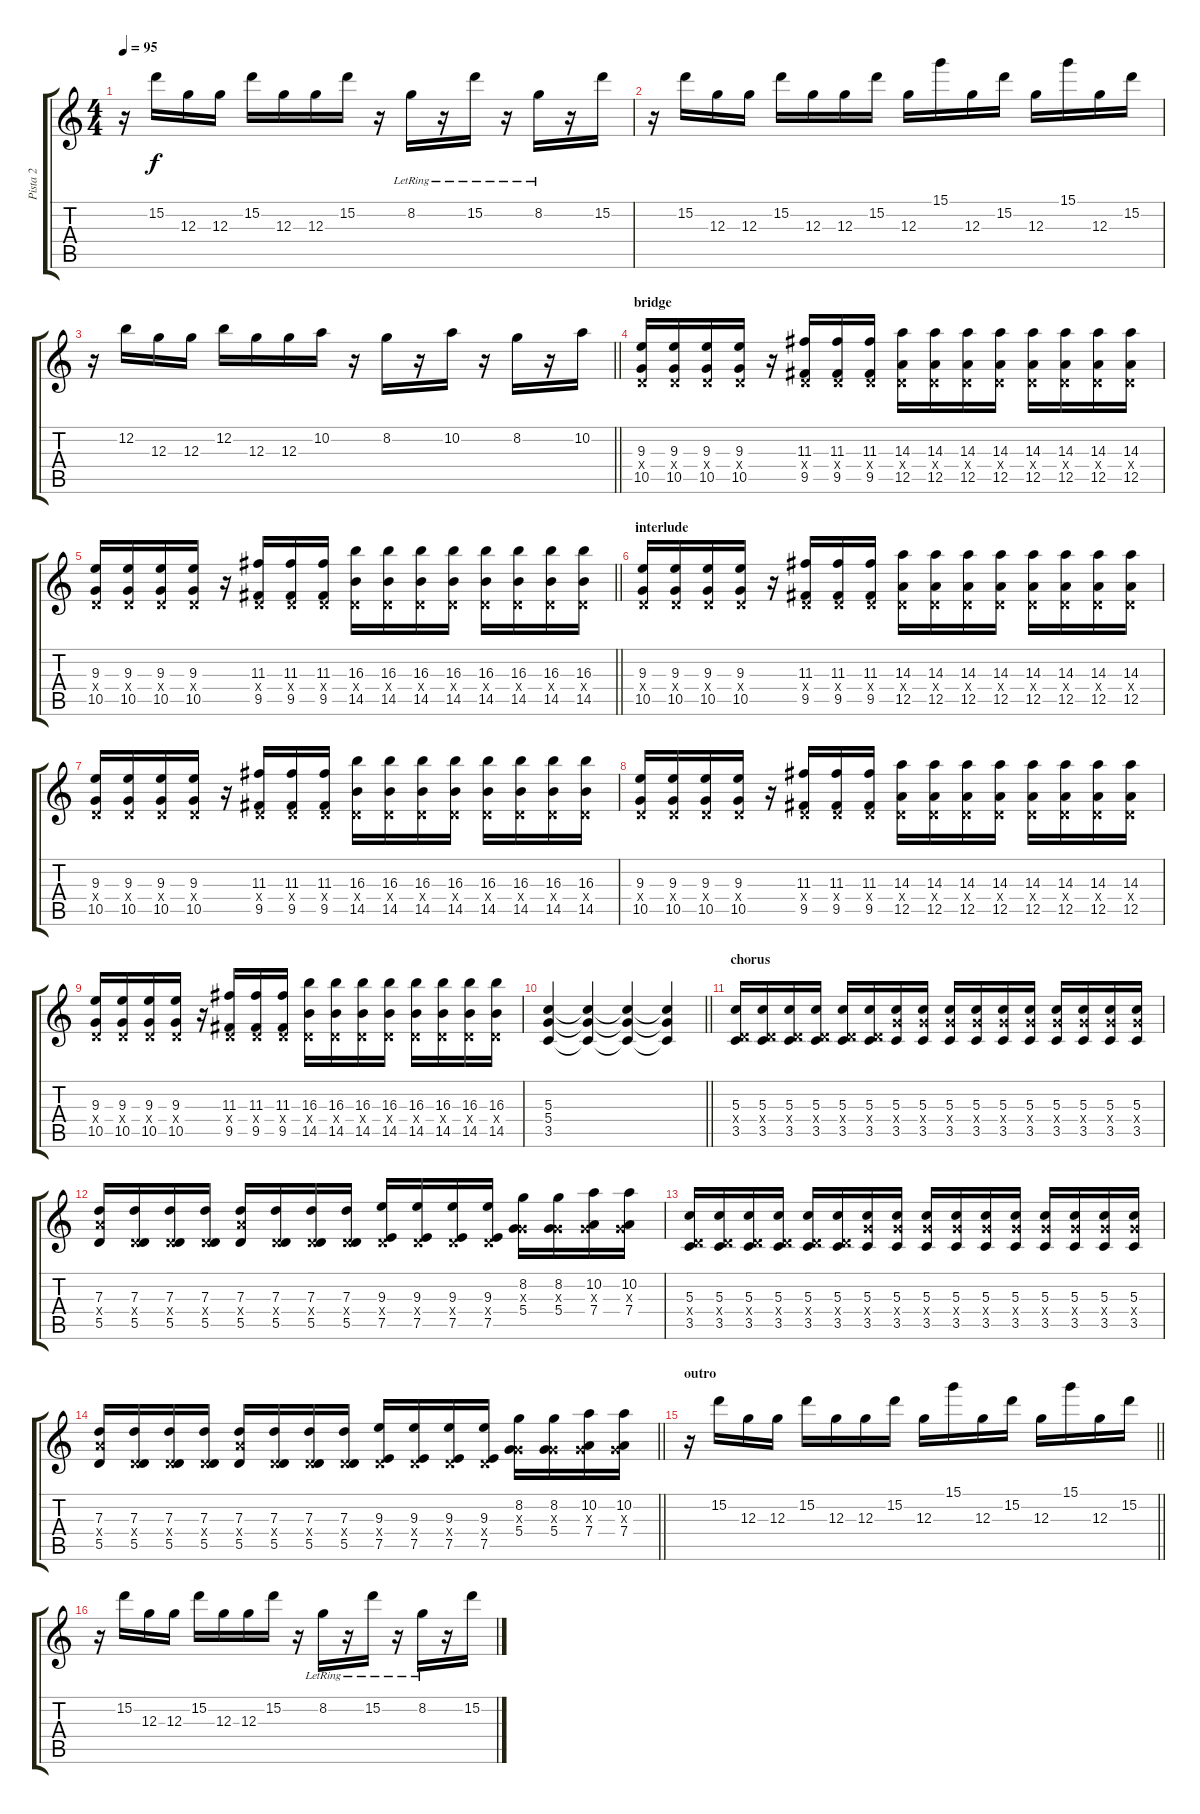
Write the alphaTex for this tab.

\track ("Pista 2" "Pista 2") {instrument overdrivenguitar}
\staff {score tabs}
\tuning (E4 B3 G3 D3 A2 E2) {hide}
\ts (4 4)
\tempo 95
\clef g2
\ks c
r.16{dy f} 15.2.16 12.3.16 12.3.16 15.2.16 12.3.16 12.3.16 15.2.16 r.16 8.2{lr}.16 r.16 15.2{lr}.16 r.16 8.2{lr}.16 r.16 15.2.16 |
r.16 15.2.16 12.3.16 12.3.16 15.2.16 12.3.16 12.3.16 15.2.16 12.3.16 15.1.16 12.3.16 15.2.16 12.3.16 15.1.16 12.3.16 15.2.16 |
\barLineRight lightlight
r.16 12.2.16 12.3.16 12.3.16 12.2.16 12.3.16 12.3.16 10.2.16 r.16 8.2.16 r.16 10.2.16 r.16 8.2.16 r.16 10.2.16 |
\section ("" "bridge")
(9.3 0.4{x} 10.5).16 (9.3 0.4{x} 10.5).16 (9.3 0.4{x} 10.5).16 (9.3 0.4{x} 10.5).16 r.16 (11.3 0.4{x} 9.5).16 (11.3 0.4{x} 9.5).16 (11.3 0.4{x} 9.5).16 (14.3 0.4{x} 12.5).16 (14.3 0.4{x} 12.5).16 (14.3 0.4{x} 12.5).16 (14.3 0.4{x} 12.5).16 (14.3 0.4{x} 12.5).16 (14.3 0.4{x} 12.5).16 (14.3 0.4{x} 12.5).16 (14.3 0.4{x} 12.5).16 |
\barLineRight lightlight
(9.3 0.4{x} 10.5).16 (9.3 0.4{x} 10.5).16 (9.3 0.4{x} 10.5).16 (9.3 0.4{x} 10.5).16 r.16 (11.3 0.4{x} 9.5).16 (11.3 0.4{x} 9.5).16 (11.3 0.4{x} 9.5).16 (16.3 0.4{x} 14.5).16 (16.3 0.4{x} 14.5).16 (16.3 0.4{x} 14.5).16 (16.3 0.4{x} 14.5).16 (16.3 0.4{x} 14.5).16 (16.3 0.4{x} 14.5).16 (16.3 0.4{x} 14.5).16 (16.3 0.4{x} 14.5).16 |
\section ("" "interlude")
(9.3 0.4{x} 10.5).16 (9.3 0.4{x} 10.5).16 (9.3 0.4{x} 10.5).16 (9.3 0.4{x} 10.5).16 r.16 (11.3 0.4{x} 9.5).16 (11.3 0.4{x} 9.5).16 (11.3 0.4{x} 9.5).16 (14.3 0.4{x} 12.5).16 (14.3 0.4{x} 12.5).16 (14.3 0.4{x} 12.5).16 (14.3 0.4{x} 12.5).16 (14.3 0.4{x} 12.5).16 (14.3 0.4{x} 12.5).16 (14.3 0.4{x} 12.5).16 (14.3 0.4{x} 12.5).16 |
(9.3 0.4{x} 10.5).16 (9.3 0.4{x} 10.5).16 (9.3 0.4{x} 10.5).16 (9.3 0.4{x} 10.5).16 r.16 (11.3 0.4{x} 9.5).16 (11.3 0.4{x} 9.5).16 (11.3 0.4{x} 9.5).16 (16.3 0.4{x} 14.5).16 (16.3 0.4{x} 14.5).16 (16.3 0.4{x} 14.5).16 (16.3 0.4{x} 14.5).16 (16.3 0.4{x} 14.5).16 (16.3 0.4{x} 14.5).16 (16.3 0.4{x} 14.5).16 (16.3 0.4{x} 14.5).16 |
(9.3 0.4{x} 10.5).16 (9.3 0.4{x} 10.5).16 (9.3 0.4{x} 10.5).16 (9.3 0.4{x} 10.5).16 r.16 (11.3 0.4{x} 9.5).16 (11.3 0.4{x} 9.5).16 (11.3 0.4{x} 9.5).16 (14.3 0.4{x} 12.5).16 (14.3 0.4{x} 12.5).16 (14.3 0.4{x} 12.5).16 (14.3 0.4{x} 12.5).16 (14.3 0.4{x} 12.5).16 (14.3 0.4{x} 12.5).16 (14.3 0.4{x} 12.5).16 (14.3 0.4{x} 12.5).16 |
(9.3 0.4{x} 10.5).16 (9.3 0.4{x} 10.5).16 (9.3 0.4{x} 10.5).16 (9.3 0.4{x} 10.5).16 r.16 (11.3 0.4{x} 9.5).16 (11.3 0.4{x} 9.5).16 (11.3 0.4{x} 9.5).16 (16.3 0.4{x} 14.5).16 (16.3 0.4{x} 14.5).16 (16.3 0.4{x} 14.5).16 (16.3 0.4{x} 14.5).16 (16.3 0.4{x} 14.5).16 (16.3 0.4{x} 14.5).16 (16.3 0.4{x} 14.5).16 (16.3 0.4{x} 14.5).16 |
\barLineRight lightlight
(5.3 5.4 3.5).4 (5.3{t} 5.4{t} 3.5{t}).4 (5.3{t} 5.4{t} 3.5{t}).4 (5.3{t} 5.4{t} 3.5{t}).4 |
\section ("" "chorus")
(5.3 0.4{x} 3.5).16 (5.3 0.4{x} 3.5).16 (5.3 0.4{x} 3.5).16 (5.3 0.4{x} 3.5).16 (5.3 0.4{x} 3.5).16 (5.3 0.4{x} 3.5).16 (5.3 5.4{x} 3.5).16 (5.3 5.4{x} 3.5).16 (5.3 5.4{x} 3.5).16 (5.3 5.4{x} 3.5).16 (5.3 5.4{x} 3.5).16 (5.3 5.4{x} 3.5).16 (5.3 5.4{x} 3.5).16 (5.3 5.4{x} 3.5).16 (5.3 5.4{x} 3.5).16 (5.3 5.4{x} 3.5).16 |
(7.3 7.4{x} 5.5).16 (7.3 0.4{x} 5.5).16 (7.3 0.4{x} 5.5).16 (7.3 0.4{x} 5.5).16 (7.3 7.4{x} 5.5).16 (7.3 0.4{x} 5.5).16 (7.3 0.4{x} 5.5).16 (7.3 0.4{x} 5.5).16 (9.3 0.4{x} 7.5).16 (9.3 0.4{x} 7.5).16 (9.3 0.4{x} 7.5).16 (9.3 0.4{x} 7.5).16 (8.2 0.3{x} 5.4).16 (8.2 0.3{x} 5.4).16 (10.2 0.3{x} 7.4).16 (10.2 0.3{x} 7.4).16 |
(5.3 0.4{x} 3.5).16 (5.3 0.4{x} 3.5).16 (5.3 0.4{x} 3.5).16 (5.3 0.4{x} 3.5).16 (5.3 0.4{x} 3.5).16 (5.3 0.4{x} 3.5).16 (5.3 5.4{x} 3.5).16 (5.3 5.4{x} 3.5).16 (5.3 5.4{x} 3.5).16 (5.3 5.4{x} 3.5).16 (5.3 5.4{x} 3.5).16 (5.3 5.4{x} 3.5).16 (5.3 5.4{x} 3.5).16 (5.3 5.4{x} 3.5).16 (5.3 5.4{x} 3.5).16 (5.3 5.4{x} 3.5).16 |
\barLineRight lightlight
(7.3 7.4{x} 5.5).16 (7.3 0.4{x} 5.5).16 (7.3 0.4{x} 5.5).16 (7.3 0.4{x} 5.5).16 (7.3 7.4{x} 5.5).16 (7.3 0.4{x} 5.5).16 (7.3 0.4{x} 5.5).16 (7.3 0.4{x} 5.5).16 (9.3 0.4{x} 7.5).16 (9.3 0.4{x} 7.5).16 (9.3 0.4{x} 7.5).16 (9.3 0.4{x} 7.5).16 (8.2 0.3{x} 5.4).16 (8.2 0.3{x} 5.4).16 (10.2 0.3{x} 7.4).16 (10.2 0.3{x} 7.4).16 |
\section ("" "outro")
\barLineRight lightlight
r.16 15.2.16 12.3.16 12.3.16 15.2.16 12.3.16 12.3.16 15.2.16 12.3.16 15.1.16 12.3.16 15.2.16 12.3.16 15.1.16 12.3.16 15.2.16 |
r.16 15.2.16 12.3.16 12.3.16 15.2.16 12.3.16 12.3.16 15.2.16 r.16 8.2{lr}.16 r.16 15.2{lr}.16 r.16 8.2{lr}.16 r.16 15.2.16
